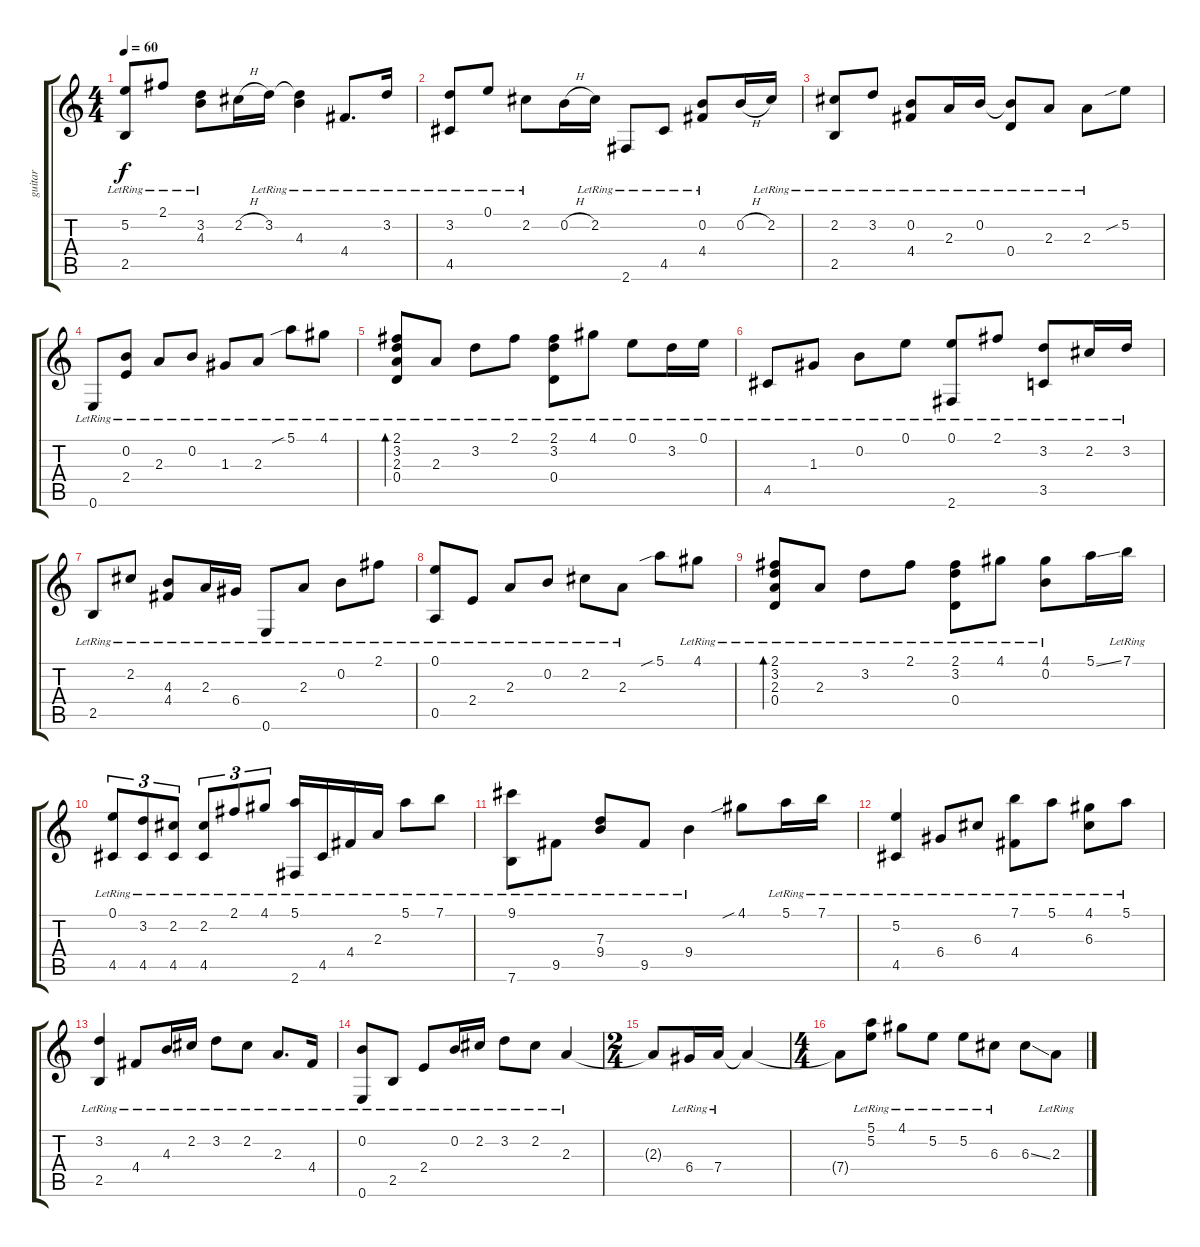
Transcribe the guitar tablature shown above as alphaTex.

\track ("guitar" "guitar") {instrument acousticguitarnylon}
\staff {score tabs}
\tuning (E4 B3 G3 D3 A2 E2) {hide}
\ts (4 4)
\tempo 60
\clef g2
\ks c
(5.2{lr} 2.5{lr}).8{dy f} 2.1{lr}.8 (3.2{lr} 4.3{lr}).8 2.2{h}.16 3.2{lr}.16 (3.2{t} 4.3{lr}).4 4.4{lr}.8{d} 3.2{lr}.16 |
(3.2{lr} 4.5{lr}).8 0.1{lr}.8 2.2{lr}.8 0.2{h}.16 2.2{lr}.16 2.6{lr}.8 4.5{lr}.8 (0.2{lr} 4.4{lr}).8 0.2{h}.16 2.2{lr}.16 |
(2.2{lr} 2.5{lr}).8 3.2{lr}.8 (0.2{lr} 4.4{lr}).8 2.3{lr}.16 0.2{lr}.16 (0.2{t} 0.4{lr}).8 2.3{lr}.8 2.3{lr}.8 5.2{sib}.8 |
0.6{lr}.8 (0.2{lr} 2.4{lr}).8 2.3{lr}.8 0.2{lr}.8 1.3{lr}.8 2.3{lr}.8 5.1{sib lr}.8 4.1{lr}.8 |
(2.1{lr} 3.2{lr} 2.3{lr} 0.4{lr}).8{bd 120} 2.3{lr}.8 3.2{lr}.8 2.1{lr}.8 (2.1{lr} 3.2{lr} 0.4{lr}).8 4.1{lr}.8 0.1{lr}.8 3.2{lr}.16 0.1{lr}.16 |
4.5{lr}.8 1.3{lr}.8 0.2{lr}.8 0.1{lr}.8 (0.1{lr} 2.6{lr}).8 2.1{lr}.8 (3.2{lr} 3.5{lr}).8 2.2{lr}.16 3.2{lr}.16 |
2.5{lr}.8 2.2{lr}.8 (4.3{lr} 4.4{lr}).8 2.3{lr}.16 6.4{lr}.16 0.6{lr}.8 2.3{lr}.8 0.2{lr}.8 2.1{lr}.8 |
(0.1{lr} 0.5{lr}).8 2.4{lr}.8 2.3{lr}.8 0.2{lr}.8 2.2{lr}.8 2.3{lr}.8 5.1{sib}.8 4.1{lr}.8 |
(2.1{lr} 3.2{lr} 2.3{lr} 0.4{lr}).8{bd 120} 2.3{lr}.8 3.2{lr}.8 2.1{lr}.8 (2.1{lr} 3.2{lr} 0.4{lr}).8 4.1{lr}.8 (4.1{lr} 0.2{lr}).8 5.1{ss}.16 7.1{lr}.16 |
(0.1{lr} 4.5{lr}).8{tu (3 2)} (3.2{lr} 4.5{lr}).8{tu (3 2)} (2.2{lr} 4.5{lr}).8{tu (3 2)} (2.2{lr} 4.5{lr}).8{tu (3 2)} 2.1{lr}.8{tu (3 2)} 4.1{lr}.8{tu (3 2)} (5.1{lr} 2.6{lr}).16 4.5{lr}.16 4.4{lr}.16 2.3{lr}.16 5.1{lr}.8 7.1{lr}.8 |
(9.1{lr} 7.6{lr}).8 9.5{lr}.8 (7.3{lr} 9.4{lr}).8 9.5{lr}.8 9.4{lr}.4 4.1{sib}.8 5.1{lr}.16 7.1{lr}.16 |
(5.2{lr} 4.5{lr}).4 6.4{lr}.8 6.3{lr}.8 (7.1{lr} 4.4{lr}).8 5.1{lr}.8 (4.1{lr} 6.3{lr}).8 5.1{lr}.8 |
(3.2{lr} 2.5{lr}).4 4.4{lr}.8 4.3{lr}.16 2.2{lr}.16 3.2{lr}.8 2.2{lr}.8 2.3{lr}.8{d} 4.4{lr}.16 |
(0.2{lr} 0.6{lr}).8 2.5{lr}.8 2.4{lr}.8 0.2{lr}.16 2.2{lr}.16 3.2{lr}.8 2.2{lr}.8 2.3{lr}.4 |
\ts (2 4)
2.3{t}.8 6.4{lr}.16 7.4{lr}.16 7.4{t}.4 |
\ts (4 4)
7.4{t}.8 (5.1{lr} 5.2{lr}).8 4.1{lr}.8 5.2{lr}.8 5.2{lr}.8 6.3{lr}.8 6.3{ss}.8 2.3{lr}.8
